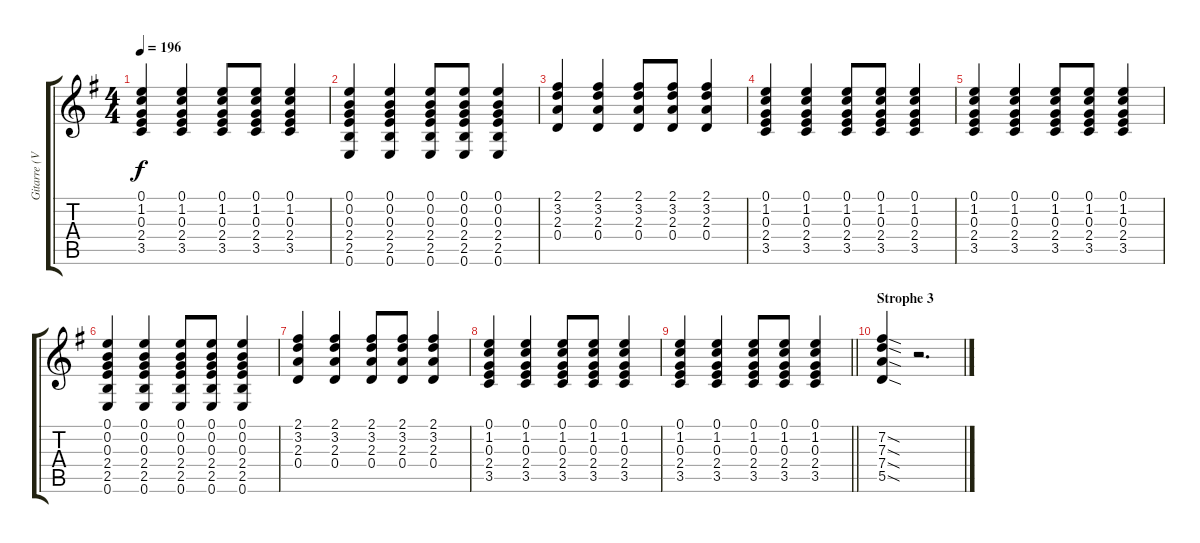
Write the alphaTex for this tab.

\track ("Gitarre (Verzerrt) Rhythm" "Gitarre (V") {instrument overdrivenguitar}
\staff {score tabs}
\tuning (E4 B3 G3 D3 A2 E2) {hide}
\ts (4 4)
\tempo 196
\clef g2
\ks g
(0.1 1.2 0.3 2.4 3.5).4{dy f} (0.1 1.2 0.3 2.4 3.5).4 (0.1 1.2 0.3 2.4 3.5).8 (0.1 1.2 0.3 2.4 3.5).8 (0.1 1.2 0.3 2.4 3.5).4 |
(0.1 0.2 0.3 2.4 2.5 0.6).4 (0.1 0.2 0.3 2.4 2.5 0.6).4 (0.1 0.2 0.3 2.4 2.5 0.6).8 (0.1 0.2 0.3 2.4 2.5 0.6).8 (0.1 0.2 0.3 2.4 2.5 0.6).4 |
(2.1 3.2 2.3 0.4).4 (2.1 3.2 2.3 0.4).4 (2.1 3.2 2.3 0.4).8 (2.1 3.2 2.3 0.4).8 (2.1 3.2 2.3 0.4).4 |
(0.1 1.2 0.3 2.4 3.5).4 (0.1 1.2 0.3 2.4 3.5).4 (0.1 1.2 0.3 2.4 3.5).8 (0.1 1.2 0.3 2.4 3.5).8 (0.1 1.2 0.3 2.4 3.5).4 |
(0.1 1.2 0.3 2.4 3.5).4 (0.1 1.2 0.3 2.4 3.5).4 (0.1 1.2 0.3 2.4 3.5).8 (0.1 1.2 0.3 2.4 3.5).8 (0.1 1.2 0.3 2.4 3.5).4 |
(0.1 0.2 0.3 2.4 2.5 0.6).4 (0.1 0.2 0.3 2.4 2.5 0.6).4 (0.1 0.2 0.3 2.4 2.5 0.6).8 (0.1 0.2 0.3 2.4 2.5 0.6).8 (0.1 0.2 0.3 2.4 2.5 0.6).4 |
(2.1 3.2 2.3 0.4).4 (2.1 3.2 2.3 0.4).4 (2.1 3.2 2.3 0.4).8 (2.1 3.2 2.3 0.4).8 (2.1 3.2 2.3 0.4).4 |
(0.1 1.2 0.3 2.4 3.5).4 (0.1 1.2 0.3 2.4 3.5).4 (0.1 1.2 0.3 2.4 3.5).8 (0.1 1.2 0.3 2.4 3.5).8 (0.1 1.2 0.3 2.4 3.5).4 |
\barLineRight lightlight
(0.1 1.2 0.3 2.4 3.5).4 (0.1 1.2 0.3 2.4 3.5).4 (0.1 1.2 0.3 2.4 3.5).8 (0.1 1.2 0.3 2.4 3.5).8 (0.1 1.2 0.3 2.4 3.5).4 |
\section ("" "Strophe 3")
(7.2{sod} 7.3{sod} 7.4{sod} 5.5{sod}).4 r.2{d}
